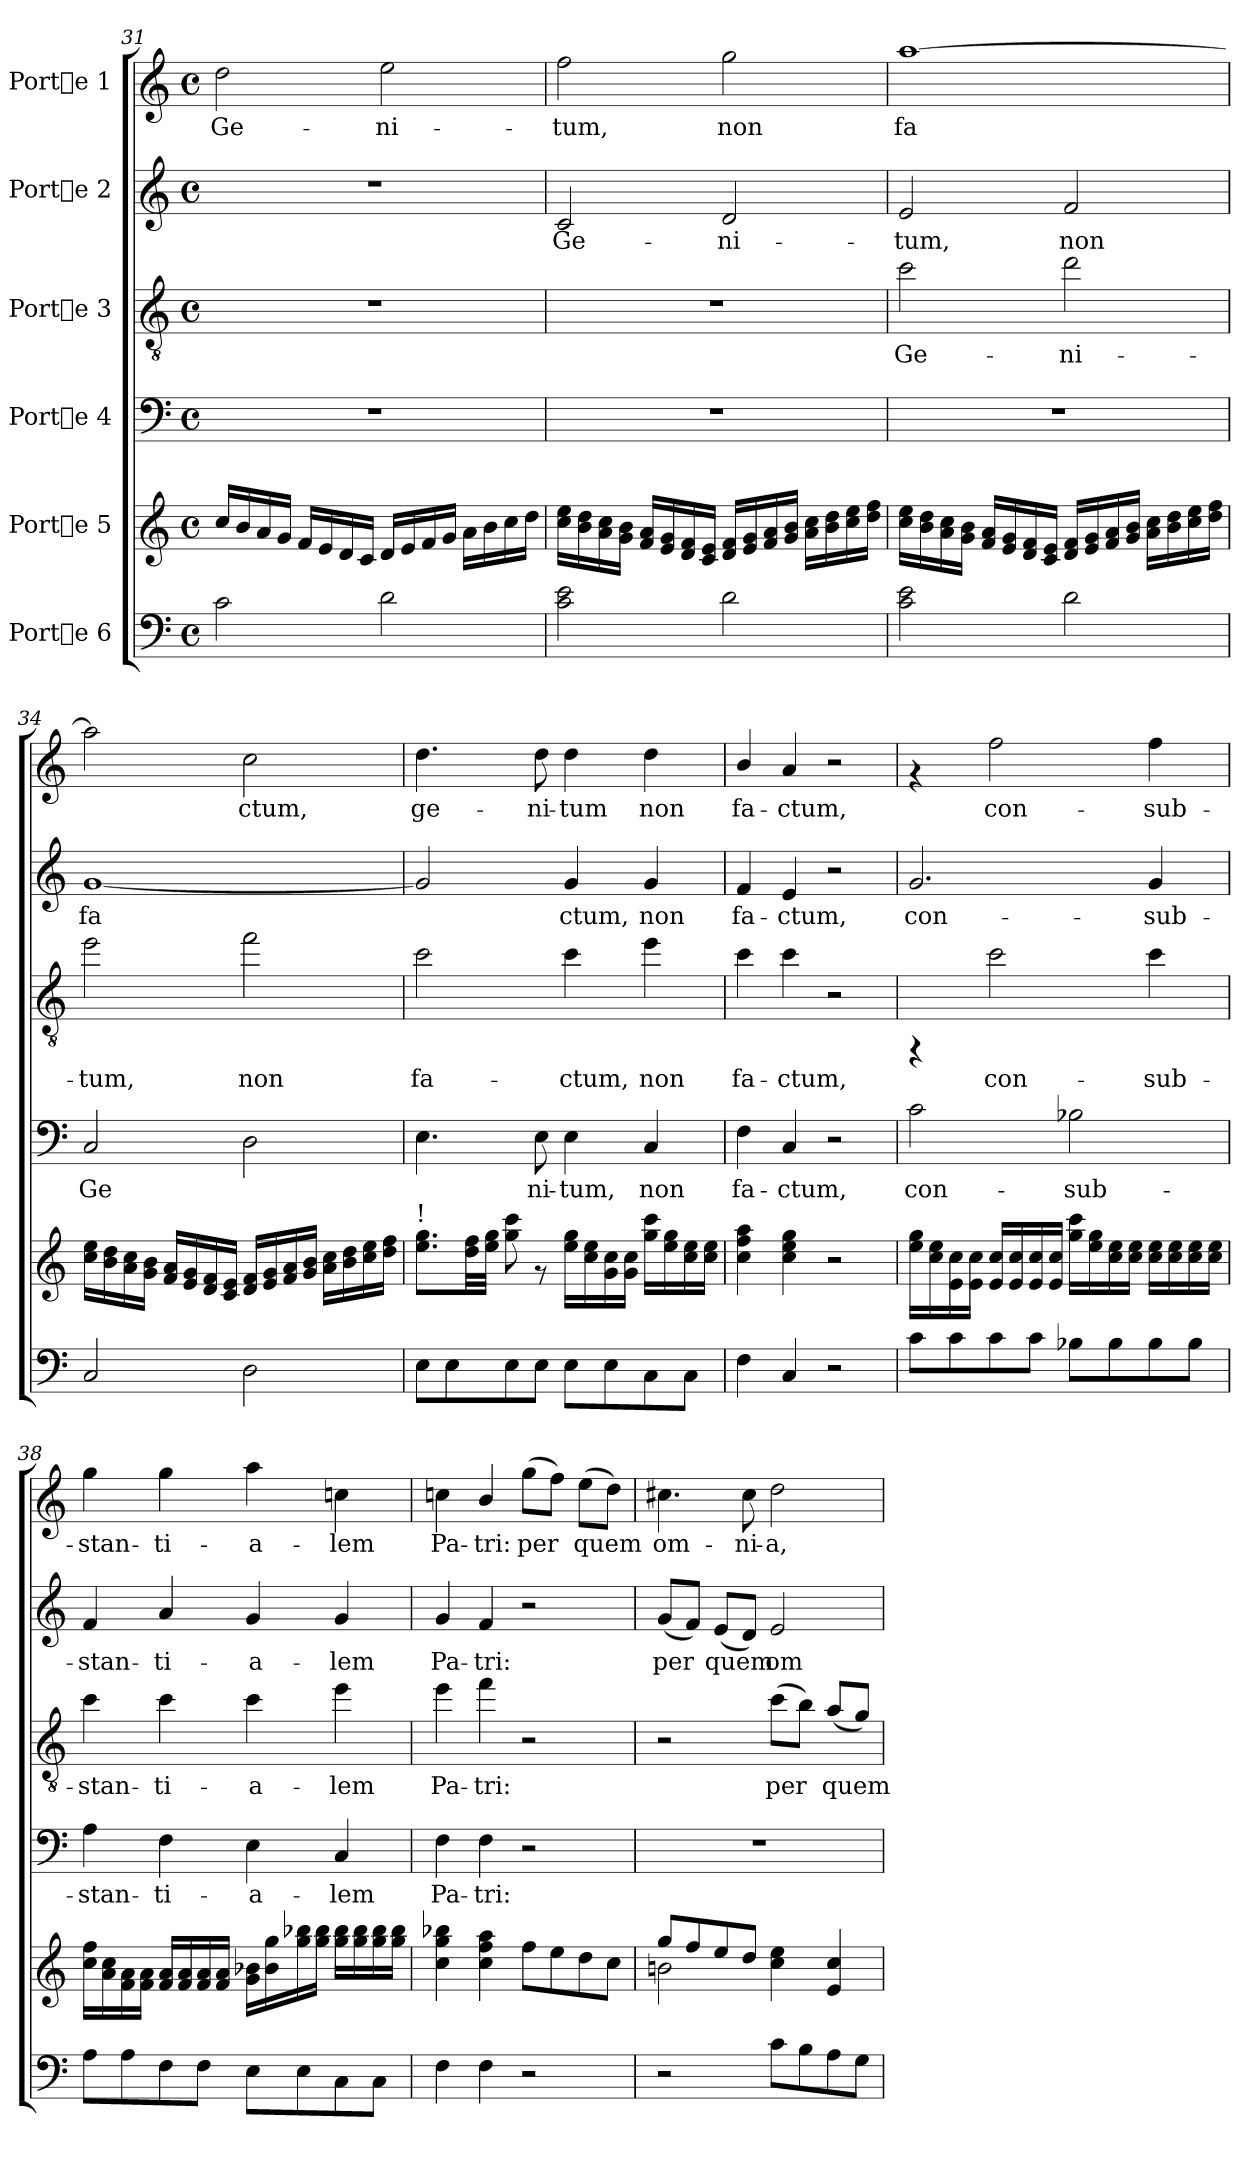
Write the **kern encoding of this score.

**kern	**kern	**kern	**text	**kern	**text	**kern	**text	**kern	**text
*part6	*part5	*part4	*part4	*part3	*part3	*part2	*part2	*part1	*part1
*staff6	*staff5	*staff4	*staff4	*staff3	*staff3	*staff2	*staff2	*staff1	*staff1
*I"Porte 6	*I"Porte 5	*I"Porte 4	*	*I"Porte 3	*	*I"Porte 2	*	*I"Porte 1	*
*clefF4	*clefG2	*clefF4	*	*clefGv2	*	*clefG2	*	*clefG2	*
*	*	*	*	*ITrd8c14	*	*	*	*ITrd1c2	*
*M4/4	*M4/4	*M4/4	*	*M4/4	*	*M4/4	*	*M4/4	*
*met(c)	*met(c)	*met(c)	*	*met(c)	*	*met(c)	*	*met(c)	*
=31	=31	=31	=31	=31	=31	=31	=31	=31	=31
!	!	!	!	!	!	!	!	!	!LO:LY:b:cj
2c\	16cc/L	1r	.	1r	.	1r	.	2cc\	Ge-
.	16b/	.	.	.	.	.	.	.	.
.	16a/	.	.	.	.	.	.	.	.
.	16g/J	.	.	.	.	.	.	.	.
.	16f/L	.	.	.	.	.	.	.	.
.	16e/	.	.	.	.	.	.	.	.
.	16d/	.	.	.	.	.	.	.	.
.	16c/J	.	.	.	.	.	.	.	.
!	!	!	!	!	!	!	!	!	!LO:LY:b:cj
2d\	16d/L	.	.	.	.	.	.	2dd\	-ni-
.	16e/	.	.	.	.	.	.	.	.
.	16f/	.	.	.	.	.	.	.	.
.	16g/J	.	.	.	.	.	.	.	.
.	16a\L	.	.	.	.	.	.	.	.
.	16b\	.	.	.	.	.	.	.	.
.	16cc\	.	.	.	.	.	.	.	.
.	16dd\J	.	.	.	.	.	.	.	.
=32	=32	=32	=32	=32	=32	=32	=32	=32	=32
!	!	!	!	!	!	!	!LO:LY:b:cj	!	!LO:LY:b:cj
2e\ 2c\	16ee\ 16cc\L	1r	.	1r	.	2c/	Ge-	2ee\	-tum,
.	16dd\ 16b\	.	.	.	.	.	.	.	.
.	16cc\ 16a\	.	.	.	.	.	.	.	.
.	16b\ 16g\J	.	.	.	.	.	.	.	.
.	16a/ 16f/L	.	.	.	.	.	.	.	.
.	16g/ 16e/	.	.	.	.	.	.	.	.
.	16f/ 16d/	.	.	.	.	.	.	.	.
.	16e/ 16c/J	.	.	.	.	.	.	.	.
!	!	!	!	!	!	!	!LO:LY:b:cj	!	!LO:LY:b:cj
2d\	16f/ 16d/L	.	.	.	.	2d/	-ni-	2ff\	non
.	16g/ 16e/	.	.	.	.	.	.	.	.
.	16a/ 16f/	.	.	.	.	.	.	.	.
.	16b/ 16g/J	.	.	.	.	.	.	.	.
.	16cc\ 16a\L	.	.	.	.	.	.	.	.
.	16dd\ 16b\	.	.	.	.	.	.	.	.
.	16ee\ 16cc\	.	.	.	.	.	.	.	.
.	16ff\ 16dd\J	.	.	.	.	.	.	.	.
=33	=33	=33	=33	=33	=33	=33	=33	=33	=33
!	!	!	!	!	!LO:LY:b:cj	!	!LO:LY:b:cj	!	!LO:LY:b:cj
2e\ 2c\	16ee\ 16cc\L	1r	.	2c\	Ge-	2e/	-tum,	[>1gg	fa-
.	16dd\ 16b\	.	.	.	.	.	.	.	.
.	16cc\ 16a\	.	.	.	.	.	.	.	.
.	16b\ 16g\J	.	.	.	.	.	.	.	.
.	16a/ 16f/L	.	.	.	.	.	.	.	.
.	16g/ 16e/	.	.	.	.	.	.	.	.
.	16f/ 16d/	.	.	.	.	.	.	.	.
.	16e/ 16c/J	.	.	.	.	.	.	.	.
!	!	!	!	!	!LO:LY:b:cj	!	!LO:LY:b:cj	!	!
2d\	16f/ 16d/L	.	.	2d\	-ni-	2f/	non	.	.
.	16g/ 16e/	.	.	.	.	.	.	.	.
.	16a/ 16f/	.	.	.	.	.	.	.	.
.	16b/ 16g/J	.	.	.	.	.	.	.	.
.	16cc\ 16a\L	.	.	.	.	.	.	.	.
.	16dd\ 16b\	.	.	.	.	.	.	.	.
.	16ee\ 16cc\	.	.	.	.	.	.	.	.
.	16ff\ 16dd\J	.	.	.	.	.	.	.	.
!!LO:PB:g=z
=34	=34	=34	=34	=34	=34	=34	=34	=34	=34
!	!	!	!LO:LY:b:cj	!	!LO:LY:b:cj	!	!LO:LY:b:cj	!	!LO:LY:b:cj
2C/	16ee\ 16cc\L	2C/	Ge-	2e\	-tum,	[<1g	fa-	2gg\]	-
.	16dd\ 16b\	.	.	.	.	.	.	.	.
.	16cc\ 16a\	.	.	.	.	.	.	.	.
.	16b\ 16g\J	.	.	.	.	.	.	.	.
.	16a/ 16f/L	.	.	.	.	.	.	.	.
.	16g/ 16e/	.	.	.	.	.	.	.	.
.	16f/ 16d/	.	.	.	.	.	.	.	.
.	16e/ 16c/J	.	.	.	.	.	.	.	.
!	!	!	!LO:LY:b:cj	!	!LO:LY:b:cj	!	!	!	!LO:LY:b:cj
2D\	16f/ 16d/L	2D\	--	2f\	non	.	.	2b\	ctum,
.	16g/ 16e/	.	.	.	.	.	.	.	.
.	16a/ 16f/	.	.	.	.	.	.	.	.
.	16b/ 16g/J	.	.	.	.	.	.	.	.
.	16cc\ 16a\L	.	.	.	.	.	.	.	.
.	16dd\ 16b\	.	.	.	.	.	.	.	.
.	16ee\ 16cc\	.	.	.	.	.	.	.	.
.	16ff\ 16dd\J	.	.	.	.	.	.	.	.
=35	=35	=35	=35	=35	=35	=35	=35	=35	=35
!	!LO:TX:a:t=!	!	!	!	!	!	!	!	!
!	!	!	!LO:LY:b:cj	!	!LO:LY:b:cj	!	!LO:LY:b:cj	!	!LO:LY:b:cj
8E\L	8.gg\ 8.ee\L	4.E\	-	2c\	fa-	2g/]	-	4.cc\	ge-
8E\	.	.	.	.	.	.	.	.	.
.	32ff\ 32dd\	.	.	.	.	.	.	.	.
.	32gg\ 32ee\J	.	.	.	.	.	.	.	.
8E\	8ccc\ 8gg\	.	.	.	.	.	.	.	.
!	!	!	!LO:LY:b:cj	!	!	!	!	!	!LO:LY:b:cj
8E\J	8rf	8E\	ni-	.	.	.	.	8cc\	-ni-
!	!	!	!LO:LY:b:cj	!	!LO:LY:b:cj	!	!LO:LY:b:cj	!	!LO:LY:b:cj
8E\L	16gg\ 16ee\L	4E\	-tum,	4c\	-ctum,	4g/	ctum,	4cc\	-tum
.	16ee\ 16cc\	.	.	.	.	.	.	.	.
8E\	16cc\ 16g\	.	.	.	.	.	.	.	.
.	16cc\ 16g\J	.	.	.	.	.	.	.	.
!	!	!	!LO:LY:b:cj	!	!LO:LY:b:cj	!	!LO:LY:b:cj	!	!LO:LY:b:cj
8C\	16ccc\ 16gg\L	4C/	non	4e\	non	4g/	non	4cc\	non
.	16gg\ 16ee\	.	.	.	.	.	.	.	.
8C\J	16ee\ 16cc\	.	.	.	.	.	.	.	.
.	16ee\ 16cc\J	.	.	.	.	.	.	.	.
=36	=36	=36	=36	=36	=36	=36	=36	=36	=36
!	!	!	!LO:LY:b:cj	!	!LO:LY:b:cj	!	!LO:LY:b:cj	!	!LO:LY:b:cj
4F\	4aa\ 4ff\ 4cc\	4F\	fa-	4c\	fa-	4f/	fa-	4a/	fa-
!	!	!	!LO:LY:b:cj	!	!LO:LY:b:cj	!	!LO:LY:b:cj	!	!LO:LY:b:cj
4C/	4gg\ 4ee\ 4cc\	4C/	-ctum,	4c\	-ctum,	4e/	-ctum,	4g/	-ctum,
2r	2r	2r	.	2r	.	2r	.	2r	.
=37	=37	=37	=37	=37	=37	=37	=37	=37	=37
!	!	!	!LO:LY:b:cj	!	!	!	!LO:LY:b:cj	!	!
8c\L	16gg\ 16ee\L	2c\	con-	4rFF	.	2.g/	con-	4rf	.
.	16ee\ 16cc\	.	.	.	.	.	.	.	.
8c\	16cc\ 16e\	.	.	.	.	.	.	.	.
.	16cc\ 16e\J	.	.	.	.	.	.	.	.
!	!	!	!	!	!LO:LY:b:cj	!	!	!	!LO:LY:b:cj
8c\	16cc/ 16e/L	.	.	2c\	con-	.	.	2ee\	con-
.	16cc/ 16e/	.	.	.	.	.	.	.	.
8c\J	16cc/ 16e/	.	.	.	.	.	.	.	.
.	16cc/ 16e/J	.	.	.	.	.	.	.	.
!	!	!	!LO:LY:b:cj	!	!	!	!	!	!
8B-X\L	16ccc\ 16gg\L	2B-X\	-sub-	.	.	.	.	.	.
.	16gg\ 16ee\	.	.	.	.	.	.	.	.
8B-\	16ee\ 16cc\	.	.	.	.	.	.	.	.
.	16ee\ 16cc\J	.	.	.	.	.	.	.	.
!	!	!	!	!	!LO:LY:b:cj	!	!LO:LY:b:cj	!	!LO:LY:b:cj
8B-\	16ee\ 16cc\L	.	.	4c\	-sub-	4g/	-sub-	4ee\	-sub-
.	16ee\ 16cc\	.	.	.	.	.	.	.	.
8B-\J	16ee\ 16cc\	.	.	.	.	.	.	.	.
.	16ee\ 16cc\J	.	.	.	.	.	.	.	.
!!LO:LB:g=z
=38	=38	=38	=38	=38	=38	=38	=38	=38	=38
!	!	!	!LO:LY:b:cj	!	!LO:LY:b:cj	!	!LO:LY:b:cj	!	!LO:LY:b:cj
8A\L	16ff\ 16cc\L	4A\	-stan-	4c\	-stan-	4f/	-stan-	4ff\	-stan-
.	16cc\ 16a\	.	.	.	.	.	.	.	.
8A\	16a\ 16f\	.	.	.	.	.	.	.	.
.	16a\ 16f\J	.	.	.	.	.	.	.	.
!	!	!	!LO:LY:b:cj	!	!LO:LY:b:cj	!	!LO:LY:b:cj	!	!LO:LY:b:cj
8F\	16a/ 16f/L	4F\	-ti-	4c\	-ti-	4a/	-ti-	4ff\	-ti-
.	16a/ 16f/	.	.	.	.	.	.	.	.
8F\J	16a/ 16f/	.	.	.	.	.	.	.	.
.	16a/ 16f/J	.	.	.	.	.	.	.	.
!	!	!	!LO:LY:b:cj	!	!LO:LY:b:cj	!	!LO:LY:b:cj	!	!LO:LY:b:cj
8E\L	16b-X\ 16g\L	4E\	-a-	4c\	-a-	4g/	-a-	4gg\	-a-
.	16gg\ 16b-\	.	.	.	.	.	.	.	.
8E\	16bb-X\ 16gg\	.	.	.	.	.	.	.	.
.	16bb-\ 16gg\J	.	.	.	.	.	.	.	.
!	!	!	!LO:LY:b:cj	!	!LO:LY:b:cj	!	!LO:LY:b:cj	!	!LO:LY:b:cj
8C\	16bb-\ 16gg\L	4C/	-lem	4e\	-lem	4g/	-lem	4b-X\	-lem
.	16bb-\ 16gg\	.	.	.	.	.	.	.	.
8C\J	16bb-\ 16gg\	.	.	.	.	.	.	.	.
.	16bb-\ 16gg\J	.	.	.	.	.	.	.	.
=39	=39	=39	=39	=39	=39	=39	=39	=39	=39
!	!	!	!LO:LY:b:cj	!	!LO:LY:b:cj	!	!LO:LY:b:cj	!	!LO:LY:b:cj
4F\	4bb-X\ 4gg\ 4cc\	4F\	Pa-	4e\	Pa-	4g/	Pa-	4b-X\	Pa-
!	!	!	!LO:LY:b:cj	!	!LO:LY:b:cj	!	!LO:LY:b:cj	!	!LO:LY:b:cj
4F\	4aa\ 4ff\ 4cc\	4F\	-tri:	4f\	-tri:	4f/	-tri:	4a/	-tri:
!	!	!	!	!	!	!	!	!	!LO:LY:b:cj
2r	8ff\L	2r	.	2r	.	2r	.	(>8ff\L	per
!	!	!	!	!	!	!	!	!	!LO:LY:b:cj
.	8ee\	.	.	.	.	.	.	8ee\J)	.
!	!	!	!	!	!	!	!	!	!LO:LY:b:cj
.	8dd\	.	.	.	.	.	.	(>8dd\L	quem
!	!	!	!	!	!	!	!	!	!LO:LY:b:cj
.	8cc\J	.	.	.	.	.	.	8cc\J)	.
=40	=40	=40	=40	=40	=40	=40	=40	=40	=40
*	*^	*	*	*	*	*	*	*	*
!	!	!	!	!	!	!	!	!LO:LY:b:cj	!	!LO:LY:b:cj
2r	2bn\	8gg/L	1r	.	2r	.	(<8g/L	per	4.bn\	om-
!	!	!	!	!	!	!	!	!LO:LY:b:cj	!	!
.	.	8ff/	.	.	.	.	8f/J)	.	.	.
!	!	!	!	!	!	!	!	!LO:LY:b:cj	!	!
.	.	8ee/	.	.	.	.	(<8e/L	quem	.	.
!	!	!	!	!	!	!	!	!LO:LY:b:cj	!	!LO:LY:b:cj
.	.	8dd/J	.	.	.	.	8d/J)	.	8b\	-ni-
!	!	!	!	!	!	!LO:LY:b:cj	!	!LO:LY:b:cj	!	!LO:LY:b:cj
8c\L	4ee\ 4cc\	2ryy	.	.	(>8c\L	per	2e/	om-	2cc\	-a,
!	!	!	!	!	!	!LO:LY:b:cj	!	!	!	!
8B\	.	.	.	.	8B\J)	.	.	.	.	.
!	!	!	!	!	!	!LO:LY:b:cj	!	!	!	!
8A\	4cc/ 4e/	.	.	.	(<8A/L	quem	.	.	.	.
!	!	!	!	!	!	!LO:LY:b:cj	!	!	!	!
8G\J	.	.	.	.	8G/J)	.	.	.	.	.
*	*v	*v	*	*	*	*	*	*	*	*
=	=	=	=	=	=	=	=	=	=
*-	*-	*-	*-	*-	*-	*-	*-	*-	*-
